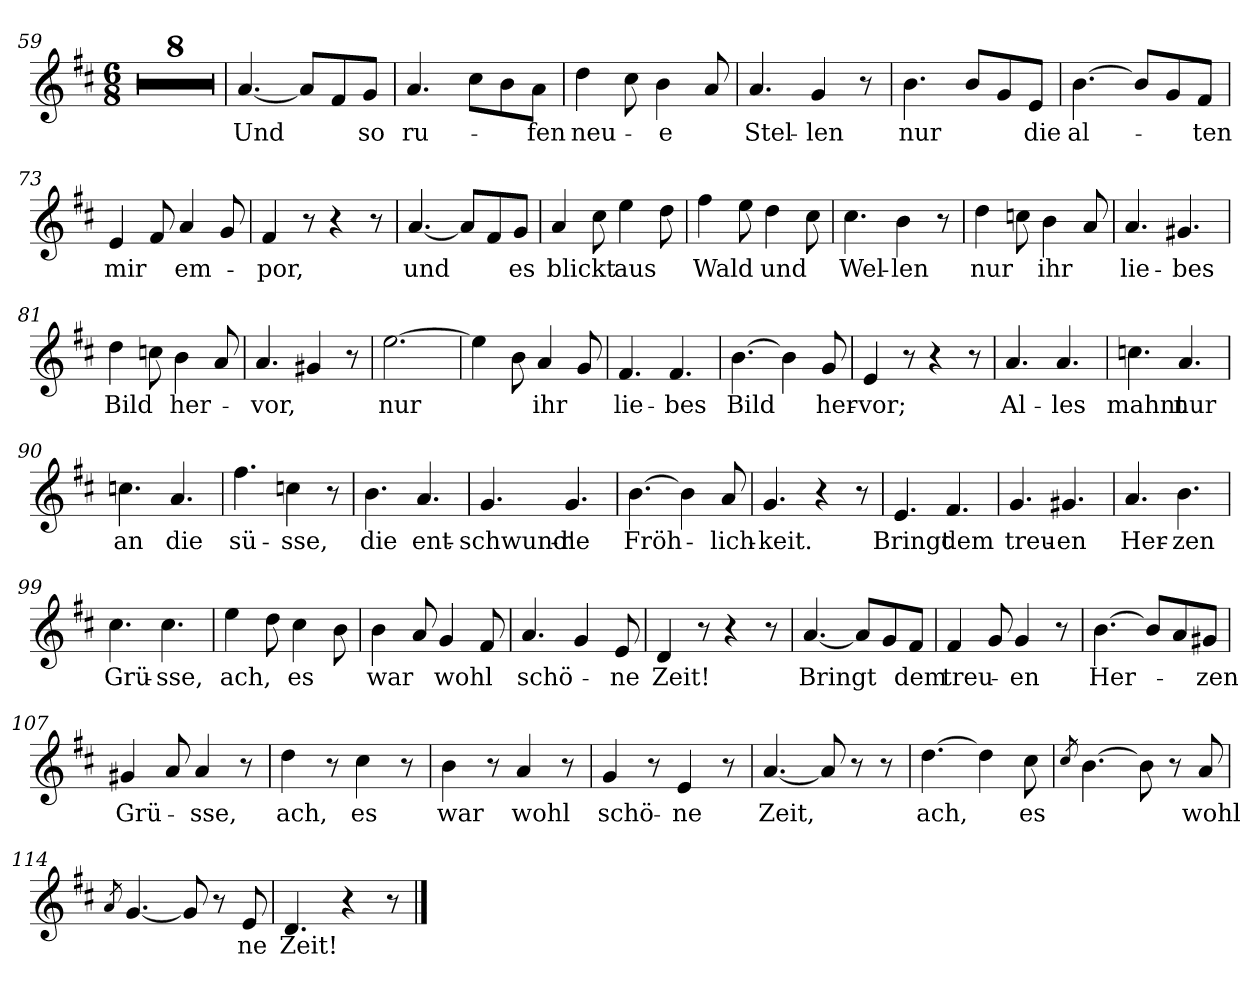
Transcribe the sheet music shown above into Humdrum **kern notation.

**kern	**text
*part1	*part1
*staff1	*staff1
*clefG2	*
*k[f#c#]	*
*M6/8	*
=59	=59
2.r	.
=60	=60
2.r	.
=61	=61
2.r	.
=62	=62
2.r	.
=63	=63
2.r	.
=64	=64
2.r	.
=65	=65
2.r	.
=66	=66
2.r	.
!!LO:LB:g=z
=67	=67
!	!LO:LY:b
[4.a/	Und
8a/L]	.
8f#/	.
!	!LO:LY:b
8g/J	so
=68	=68
!	!LO:LY:b
4.a/	ru-
8cc#\L	.
8b\	.
!	!LO:LY:b
8a\J	-fen
=69	=69
!	!LO:LY:b
4dd\	neu-
8cc#\	.
!	!LO:LY:b
4b\	-e
8a/	.
=70	=70
!	!LO:LY:b
4.a/	Stel-
!	!LO:LY:b
4g/	-len
8r	.
=71	=71
!	!LO:LY:b
4.b\	nur
8b/L	.
8g/	.
!	!LO:LY:b
8e/J	die
=72	=72
!	!LO:LY:b
[4.b\	al-
8b/L]	.
8g/	.
!	!LO:LY:b
8f#/J	-ten
=73	=73
!	!LO:LY:b
4e/	mir
8f#/	.
!	!LO:LY:b
4a/	em-
8g/	.
=74	=74
!	!LO:LY:b
4f#/	-por,
8r	.
4r	.
8r	.
=75	=75
!	!LO:LY:b
[4.a/	und
8a/L]	.
8f#/	.
!	!LO:LY:b
8g/J	es
!!LO:LB:g=z
=76	=76
!	!LO:LY:b
4a/	blickt
8cc#\	.
!	!LO:LY:b
4ee\	aus
8dd\	.
=77	=77
!	!LO:LY:b
4ff#\	Wald
8ee\	.
!	!LO:LY:b
4dd\	und
8cc#\	.
=78	=78
!	!LO:LY:b
4.cc#\	Wel-
!	!LO:LY:b
4b\	-len
8r	.
=79	=79
!	!LO:LY:b
4dd\	nur
8ccn\	.
!	!LO:LY:b
4b\	ihr
8a/	.
=80	=80
!	!LO:LY:b
4.a/	lie-
!	!LO:LY:b
4.g#X/	-bes
=81	=81
!	!LO:LY:b
4dd\	Bild
8ccn\	.
!	!LO:LY:b
4b\	her-
8a/	.
=82	=82
!	!LO:LY:b
4.a/	-vor,
4g#X/	.
8r	.
=83	=83
!	!LO:LY:b
[2.ee\	nur
=84	=84
4ee\]	.
8b\	.
!	!LO:LY:b
4a/	ihr
8g/	.
=85	=85
!	!LO:LY:b
4.f#/	lie-
!	!LO:LY:b
4.f#/	-bes
!!LO:LB:g=z
=86	=86
!	!LO:LY:b
[4.b\	Bild
4b\]	.
!	!LO:LY:b
8g/	her-
=87	=87
!	!LO:LY:b
4e/	-vor;
8r	.
4r	.
8r	.
=88	=88
!	!LO:LY:b
4.a/	Al-
!	!LO:LY:b
4.a/	-les
=89	=89
!	!LO:LY:b
4.ccn\	mahnt
!	!LO:LY:b
4.a/	nur
=90	=90
!	!LO:LY:b
4.ccn\	an
!	!LO:LY:b
4.a/	die
=91	=91
!	!LO:LY:b
4.ff#\	sü-
!	!LO:LY:b
4ccn\	-sse,
8r	.
=92	=92
!	!LO:LY:b
4.b\	die
!	!LO:LY:b
4.a/	ent-
=93	=93
!	!LO:LY:b
4.g/	-schwund'-
!	!LO:LY:b
4.g/	-ne
=94	=94
!	!LO:LY:b
[4.b\	Fröh-
4b\]	.
!	!LO:LY:b
8a/	-lich-
=95	=95
!	!LO:LY:b
4.g/	-keit.
4r	.
8r	.
!!LO:LB:g=z
=96	=96
!	!LO:LY:b
4.e/	Bringt
!	!LO:LY:b
4.f#/	dem
=97	=97
!	!LO:LY:b
4.g/	treu-
!	!LO:LY:b
4.g#X/	-en
=98	=98
!	!LO:LY:b
4.a/	Her-
!	!LO:LY:b
4.b\	-zen
=99	=99
!	!LO:LY:b
4.cc#\	Grü-
!	!LO:LY:b
4.cc#\	-sse,
=100	=100
!	!LO:LY:b
4ee\	ach,
8dd\	.
!	!LO:LY:b
4cc#\	es
8b\	.
=101	=101
!	!LO:LY:b
4b\	war
8a/	.
!	!LO:LY:b
4g/	wohl
8f#/	.
=102	=102
!	!LO:LY:b
4.a/	schö-
4g/	.
!	!LO:LY:b
8e/	-ne
=103	=103
!	!LO:LY:b
4d/	Zeit!
8r	.
4r	.
8r	.
=104	=104
!	!LO:LY:b
[4.a/	Bringt
8a/L]	.
8g/	.
!	!LO:LY:b
8f#/J	dem
=105	=105
!	!LO:LY:b
4f#/	treu-
8g/	.
!	!LO:LY:b
4g/	-en
8r	.
!!LO:PB:g=z
=106	=106
!	!LO:LY:b
[4.b\	Her-
8b/L]	.
8a/	.
!	!LO:LY:b
8g#X/J	-zen
=107	=107
!	!LO:LY:b
4g#X/	Grü-
8a/	.
!	!LO:LY:b
4a/	-sse,
8r	.
=108	=108
!	!LO:LY:b
4dd\	ach,
8r	.
!	!LO:LY:b
4cc#\	es
8r	.
=109	=109
!	!LO:LY:b
4b\	war
8r	.
!	!LO:LY:b
4a/	wohl
8r	.
=110	=110
!	!LO:LY:b
4g/	schö-
8r	.
!	!LO:LY:b
4e/	-ne
8r	.
=111	=111
!	!LO:LY:b
[4.a/	Zeit,
8a/]	.
8r	.
8r	.
=112	=112
!	!LO:LY:b
[4.dd\	ach,
4dd\]	.
!	!LO:LY:b
8cc#\	es
=113	=113
8qcc#/	.
[4.b\	.
8b\]	.
8r	.
!	!LO:LY:b
8a/	wohl
=114	=114
8qa/	.
[4.g/	.
8g/]	.
8r	.
!	!LO:LY:b
8e/	-ne
!!LO:LB:g=z
=115	=115
!	!LO:LY:b
4.d/	Zeit!
4r	.
8r	.
==	==
*-	*-
